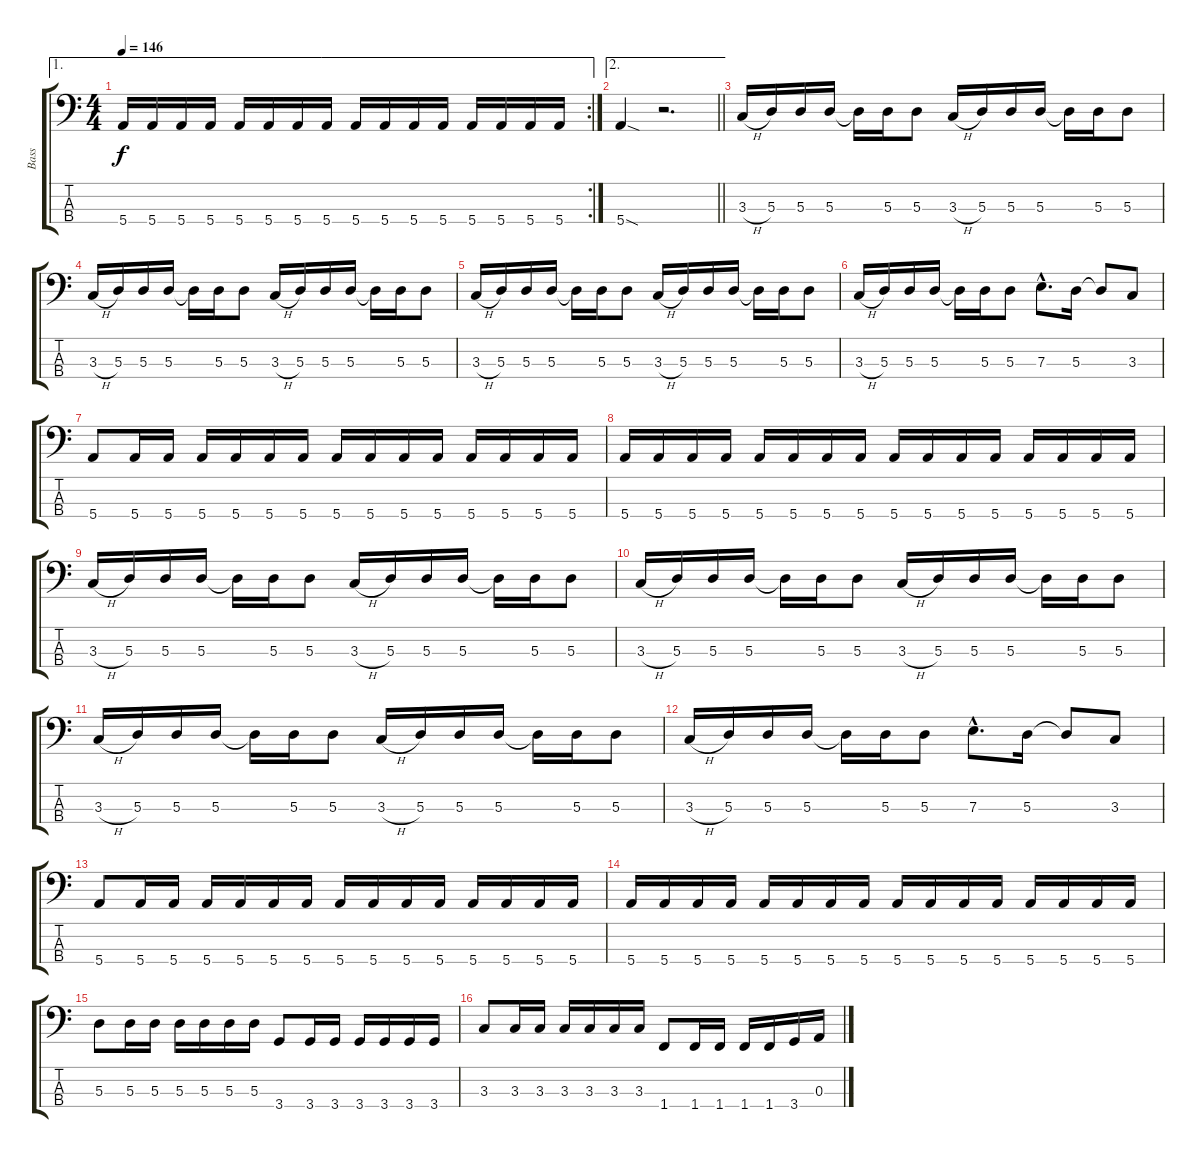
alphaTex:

\track ("Bass" "Bass") {instrument electricbassfinger}
\staff {score tabs}
\tuning (G2 D2 A1 E1) {hide}
\ae 1
\rc 2
\ts (4 4)
\tempo 146
\clef f4
\ks c
5.4.16{dy f} 5.4.16 5.4.16 5.4.16 5.4.16 5.4.16 5.4.16 5.4.16 5.4.16 5.4.16 5.4.16 5.4.16 5.4.16 5.4.16 5.4.16 5.4.16 |
\ae 2
\barLineRight lightlight
5.4{sod}.4 r.2{d} |
3.3{h}.16 5.3.16 5.3.16 5.3.16 5.3{t}.16 5.3.16 5.3.8 3.3{h}.16 5.3.16 5.3.16 5.3.16 5.3{t}.16 5.3.16 5.3.8 |
3.3{h}.16 5.3.16 5.3.16 5.3.16 5.3{t}.16 5.3.16 5.3.8 3.3{h}.16 5.3.16 5.3.16 5.3.16 5.3{t}.16 5.3.16 5.3.8 |
3.3{h}.16 5.3.16 5.3.16 5.3.16 5.3{t}.16 5.3.16 5.3.8 3.3{h}.16 5.3.16 5.3.16 5.3.16 5.3{t}.16 5.3.16 5.3.8 |
3.3{h}.16 5.3.16 5.3.16 5.3.16 5.3{t}.16 5.3.16 5.3.8 7.3{hac}.8{d} 5.3.16 5.3{t}.8 3.3.8 |
5.4.8 5.4.16 5.4.16 5.4.16 5.4.16 5.4.16 5.4.16 5.4.16 5.4.16 5.4.16 5.4.16 5.4.16 5.4.16 5.4.16 5.4.16 |
5.4.16 5.4.16 5.4.16 5.4.16 5.4.16 5.4.16 5.4.16 5.4.16 5.4.16 5.4.16 5.4.16 5.4.16 5.4.16 5.4.16 5.4.16 5.4.16 |
3.3{h}.16 5.3.16 5.3.16 5.3.16 5.3{t}.16 5.3.16 5.3.8 3.3{h}.16 5.3.16 5.3.16 5.3.16 5.3{t}.16 5.3.16 5.3.8 |
3.3{h}.16 5.3.16 5.3.16 5.3.16 5.3{t}.16 5.3.16 5.3.8 3.3{h}.16 5.3.16 5.3.16 5.3.16 5.3{t}.16 5.3.16 5.3.8 |
3.3{h}.16 5.3.16 5.3.16 5.3.16 5.3{t}.16 5.3.16 5.3.8 3.3{h}.16 5.3.16 5.3.16 5.3.16 5.3{t}.16 5.3.16 5.3.8 |
3.3{h}.16 5.3.16 5.3.16 5.3.16 5.3{t}.16 5.3.16 5.3.8 7.3{hac}.8{d} 5.3.16 5.3{t}.8 3.3.8 |
5.4.8 5.4.16 5.4.16 5.4.16 5.4.16 5.4.16 5.4.16 5.4.16 5.4.16 5.4.16 5.4.16 5.4.16 5.4.16 5.4.16 5.4.16 |
5.4.16 5.4.16 5.4.16 5.4.16 5.4.16 5.4.16 5.4.16 5.4.16 5.4.16 5.4.16 5.4.16 5.4.16 5.4.16 5.4.16 5.4.16 5.4.16 |
5.3.8 5.3.16 5.3.16 5.3.16 5.3.16 5.3.16 5.3.16 3.4.8 3.4.16 3.4.16 3.4.16 3.4.16 3.4.16 3.4.16 |
3.3.8 3.3.16 3.3.16 3.3.16 3.3.16 3.3.16 3.3.16 1.4.8 1.4.16 1.4.16 1.4.16 1.4.16 3.4.16 0.3.16
